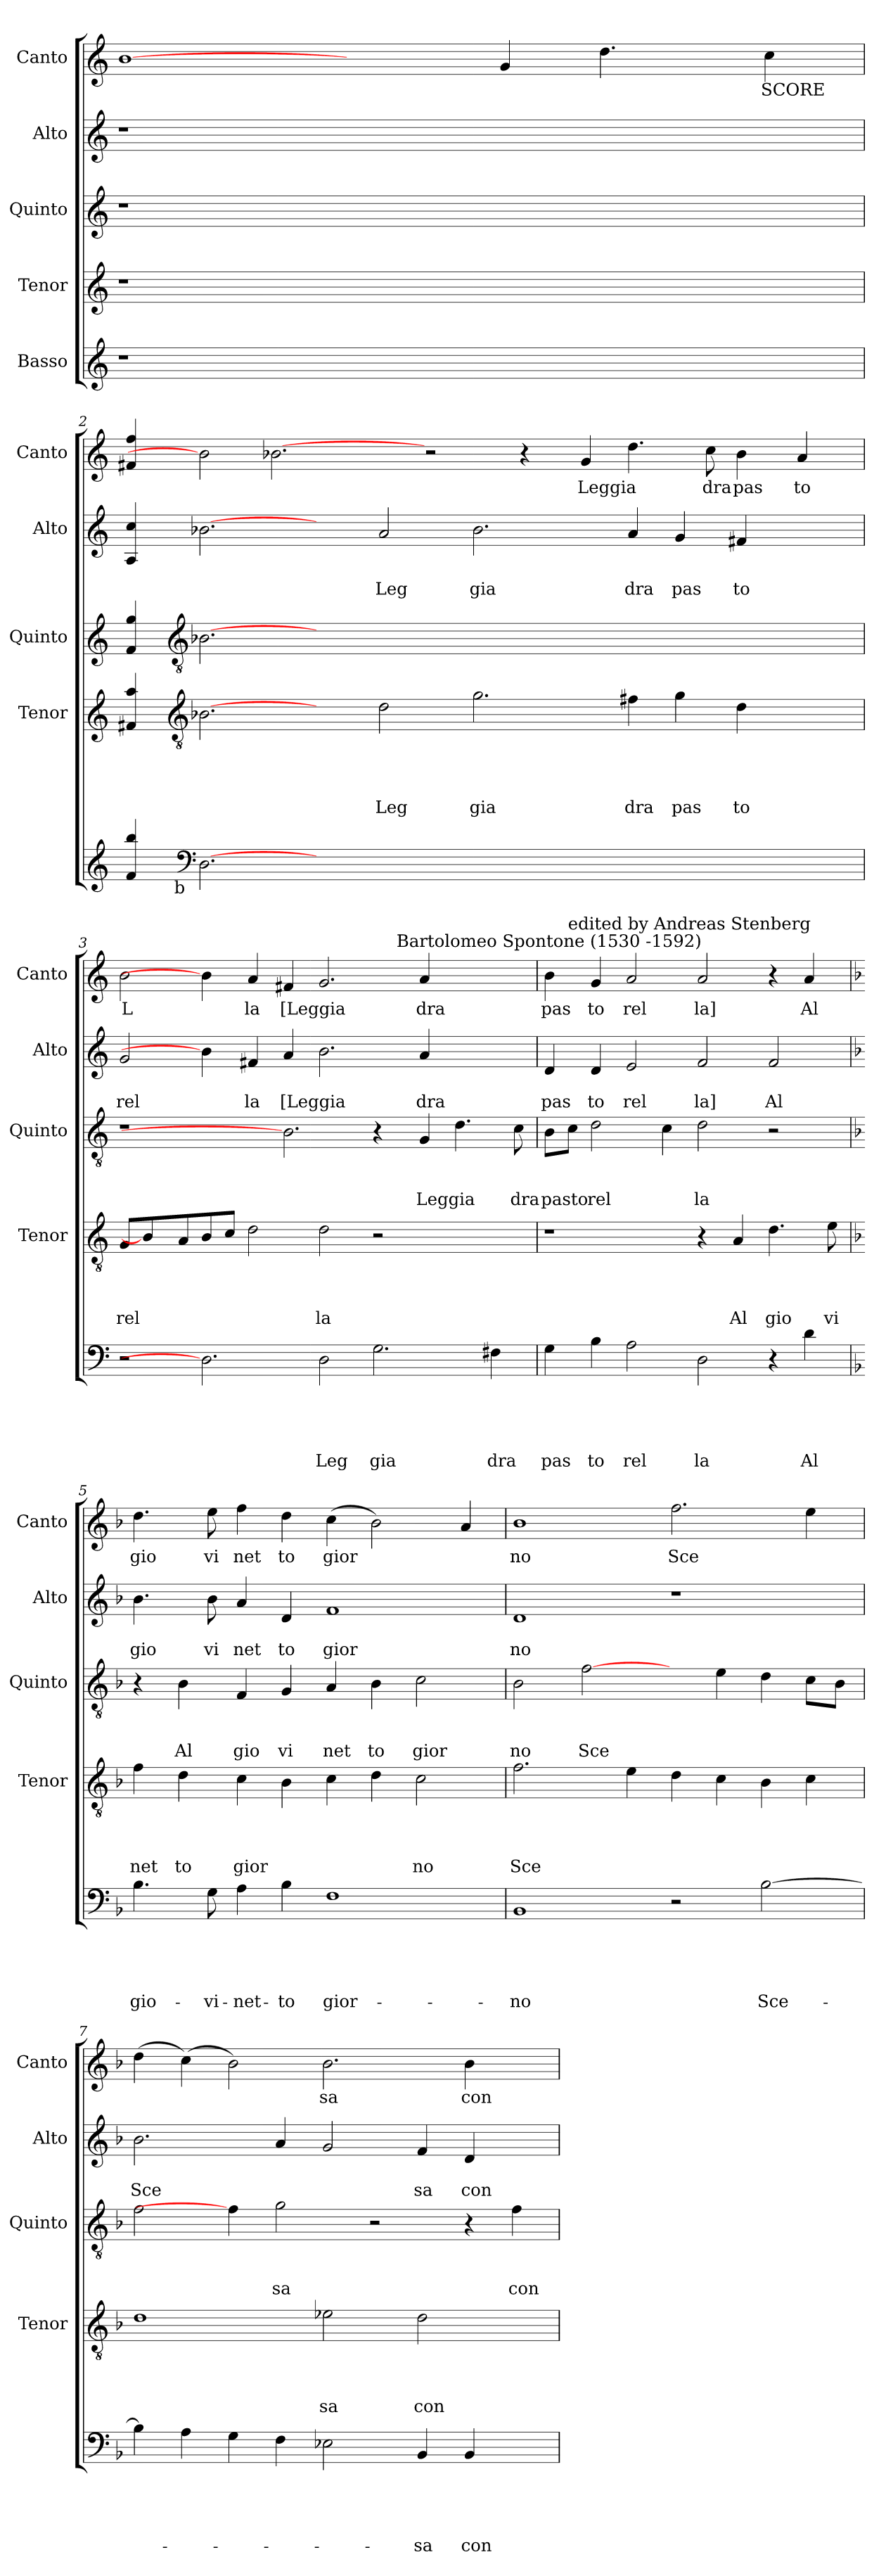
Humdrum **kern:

**kern	**text	**text	**text	**text	**text	**kern	**text	**text	**text	**text	**kern	**text	**text	**text	**kern	**text	**text	**kern	**text
*part5	*part5	*part5	*part5	*part5	*part5	*part4	*part4	*part4	*part4	*part4	*part3	*part3	*part3	*part3	*part2	*part2	*part2	*part1	*part1
*staff5	*staff5	*staff5	*staff5	*staff5	*staff5	*staff4	*staff4	*staff4	*staff4	*staff4	*staff3	*staff3	*staff3	*staff3	*staff2	*staff2	*staff2	*staff1	*staff1
*I"Basso	*	*	*	*	*	*I"Tenor	*	*	*	*	*I"Quinto	*	*	*	*I"Alto	*	*	*I"Canto	*
*	*	*	*	*	*	*I'Tenor	*	*	*	*	*I'Quinto	*	*	*	*I'Alto	*	*	*I'Canto	*
!!LO:PB:g=z
*clefG2	*	*	*	*	*	*clefG2	*	*	*	*	*clefG2	*	*	*	*clefG2	*	*	*clefG2	*
*k[]	*	*	*	*	*	*k[]	*	*	*	*	*k[]	*	*	*	*k[]	*	*	*k[]	*
*C:	*	*	*	*	*	*C:	*	*	*	*	*C:	*	*	*	*C:	*	*	*C:	*
=1	=1	=1	=1	=1	=1	=1	=1	=1	=1	=1	=1	=1	=1	=1	=1	=1	=1	=1	=1
1r	.	.	.	.	.	1r	.	.	.	.	1r	.	.	.	1r	.	.	[1b	.
1ryy	.	.	.	.	.	1ryy	.	.	.	.	1ryy	.	.	.	1ryy	.	.	2ryy	.
.	.	.	.	.	.	.	.	.	.	.	.	.	.	.	.	.	.	4g/	.
.	.	.	.	.	.	.	.	.	.	.	.	.	.	.	.	.	.	4.dd\	.
4.ryy	.	.	.	.	.	4.ryy	.	.	.	.	4.ryy	.	.	.	4.ryy	.	.	.	.
!	!	!	!	!	!	!	!	!	!	!	!	!	!	!	!	!	!	!	!LO:LY:b
.	.	.	.	.	.	.	.	.	.	.	.	.	.	.	.	.	.	4cc\	SCORE
!!LO:LB:g=z
=2	=2	=2	=2	=2	=2	=2	=2	=2	=2	=2	=2	=2	=2	=2	=2	=2	=2	=2	=2
*^	*	*	*	*	*	*	*	*	*	*	*	*	*	*	*	*	*	*	*
4f/ 4bb/	8ryy	.	.	.	.	.	4f#X/ 4aa/	.	.	.	.	4f/ 4gg/	.	.	.	4A/ 4cc/	.	.	4f#X/ 4ff/	.
.	32.ryy	.	.	.	.	.	.	.	.	.	.	.	.	.	.	.	.	.	.	.
!	!LO:TX:b:t=b	!	!	!	!	!	!	!	!	!	!	!	!	!	!	!	!	!	!	!
.	1ryy	.	.	.	.	.	.	.	.	.	.	.	.	.	.	.	.	.	.	.
*clefF4	*	*	*	*	*	*	*clefGv2	*	*	*	*	*clefGv2	*	*	*	*	*	*	*	*
[2.D	.	.	.	.	.	.	[2.B-X	.	.	.	.	[2.B-X	.	.	.	[2.b-X	.	.	2b]	.
.	.	.	.	.	.	.	.	.	.	.	.	.	.	.	.	.	.	.	[2.b-X	.
0ryy	.	.	.	.	.	.	4ryy	.	.	.	.	0ryy	.	.	.	4ryy	.	.	.	.
.	1ryy	.	.	.	.	.	.	.	.	.	.	.	.	.	.	.	.	.	.	.
!	!	!	!	!	!	!	!	!	!	!	!LO:LY:b	!	!	!	!	!	!	!LO:LY:b	!	!
.	.	.	.	.	.	.	2d\	.	.	.	Leg	.	.	.	.	2a/	.	Leg	.	.
.	.	.	.	.	.	.	.	.	.	.	.	.	.	.	.	.	.	.	2r	.
!	!	!	!	!	!	!	!	!	!	!	!LO:LY:b	!	!	!	!	!	!	!LO:LY:b	!	!
.	.	.	.	.	.	.	2.g\	.	.	.	gia	.	.	.	.	2.b-\	.	gia	.	.
.	.	.	.	.	.	.	.	.	.	.	.	.	.	.	.	.	.	.	4r	.
.	1ryy	.	.	.	.	.	.	.	.	.	.	.	.	.	.	.	.	.	.	.
!	!	!	!	!	!	!	!	!	!	!	!	!	!	!	!	!	!	!	!	!LO:LY:b
.	.	.	.	.	.	.	.	.	.	.	.	.	.	.	.	.	.	.	4g/	Leggia
!	!	!	!	!	!	!	!	!	!	!	!LO:LY:b	!	!	!	!	!	!	!LO:LY:b	!	!
.	.	.	.	.	.	.	4f#X\	.	.	.	dra	.	.	.	.	4a/	.	dra	4.dd\	.
!	!	!	!	!	!	!	!	!	!	!	!LO:LY:b	!	!	!	!	!	!	!LO:LY:b	!	!
.	.	.	.	.	.	.	4g\	.	.	.	pas	.	.	.	.	4g/	.	pas	.	.
!	!	!	!	!	!	!	!	!	!	!	!	!	!	!	!	!	!	!	!	!LO:LY:b
.	.	.	.	.	.	.	.	.	.	.	.	.	.	.	.	.	.	.	8cc\	dra
!	!	!	!	!	!	!	!	!	!	!	!LO:LY:b	!	!	!	!	!	!	!LO:LY:b	!	!LO:LY:b
2ryy	.	.	.	.	.	.	4d\	.	.	.	to	2ryy	.	.	.	4f#X/	.	to	4b-\	pas
.	4ryy	.	.	.	.	.	.	.	.	.	.	.	.	.	.	.	.	.	.	.
!	!	!	!	!	!	!	!	!	!	!	!	!	!	!	!	!	!	!	!	!LO:LY:b
.	.	.	.	.	.	.	4ryy	.	.	.	.	.	.	.	.	4ryy	.	.	4a/	to
.	16ryy	.	.	.	.	.	.	.	.	.	.	.	.	.	.	.	.	.	.	.
.	64ryy	.	.	.	.	.	.	.	.	.	.	.	.	.	.	.	.	.	.	.
=3	=3	=3	=3	=3	=3	=3	=3	=3	=3	=3	=3	=3	=3	=3	=3	=3	=3	=3	=3	=3
!	!	!	!	!	!	!	!	!	!	!	!LO:LY:b	!	!	!	!	!	!	!LO:LY:b	!	!LO:LY:b
*v	*v	*	*	*	*	*	*	*	*	*	*	*	*	*	*	*	*	*	*^	*
2r	.	.	.	.	.	8G/L	.	.	.	rel	1r	.	.	.	2g/	.	rel	2b\	1...ryy	L
.	.	.	.	.	.	4B-]	.	.	.	.	.	.	.	.	.	.	.	.	.	.
.	.	.	.	.	.	8A/	.	.	.	.	.	.	.	.	.	.	.	.	.	.
2.D]	.	.	.	.	.	8B/	.	.	.	.	.	.	.	.	4b-]	.	.	4b-]	.	.
.	.	.	.	.	.	8c/J	.	.	.	.	.	.	.	.	.	.	.	.	.	.
!	!	!	!	!	!	!	!	!	!	!	!	!	!	!	!	!	!LO:LY:b	!	!	!LO:LY:b
.	.	.	.	.	.	2d\	.	.	.	.	.	.	.	.	4f#X/	.	la	4a/	.	la
!	!	!	!	!	!	!	!	!	!	!	!	!	!	!	!	!	!LO:LY:b	!	!	!LO:LY:b
.	.	.	.	.	.	.	.	.	.	.	2.B-]	.	.	.	4a/	.	[Leggia	4f#X/	.	[Leggia
!	!	!	!	!	!LO:LY:b	!	!	!	!	!LO:LY:b	!	!	!	!	!	!	!	!	!	!
2D\	.	.	.	.	Leg	2d\	.	.	.	la	.	.	.	.	2.b\	.	.	2.g/	.	.
!	!	!	!	!	!LO:LY:b	!	!	!	!	!	!	!	!	!	!	!	!	!	!	!
2.G\	.	.	.	.	gia	2r	.	.	.	.	4r	.	.	.	.	.	.	.	.	.
!	!	!	!	!	!	!	!	!	!	!	!	!	!	!	!	!	!	!	!LO:TX:a:t=Bartolomeo Spontone (1530 -1592)	!
.	.	.	.	.	.	.	.	.	.	.	.	.	.	.	.	.	.	.	2..ryy	.
!	!	!	!	!	!	!	!	!	!	!	!	!	!	!LO:LY:b	!	!	!LO:LY:b	!	!	!LO:LY:b
.	.	.	.	.	.	.	.	.	.	.	4G/	.	.	Leggia	4a/	.	dra	4a/	.	dra
.	.	.	.	.	.	2ryy	.	.	.	.	4.d\	.	.	.	2ryy	.	.	2ryy	.	.
!	!	!	!	!	!LO:LY:b	!	!	!	!	!	!	!	!	!	!	!	!	!	!	!
4F#X\	.	.	.	.	dra	.	.	.	.	.	.	.	.	.	.	.	.	.	.	.
!	!	!	!	!	!	!	!	!	!	!	!	!	!	!LO:LY:b	!	!	!	!	!	!
.	.	.	.	.	.	.	.	.	.	.	8c\	.	.	dra	.	.	.	.	.	.
=4	=4	=4	=4	=4	=4	=4	=4	=4	=4	=4	=4	=4	=4	=4	=4	=4	=4	=4	=4	=4
!	!	!	!	!	!LO:LY:b	!	!	!	!	!	!	!	!	!LO:LY:b	!	!	!LO:LY:b	!	!	!LO:LY:b
4G\	.	.	.	.	pas	1r	.	.	.	.	8B\L	.	.	pasto	4d/	.	pas	4b\	8ryy	pas
!	!	!	!	!	!	!	!	!	!	!	!	!	!	!	!	!	!	!	!LO:TX:a:t=edited by Andreas Stenberg	!
.	.	.	.	.	.	.	.	.	.	.	8c\J	.	.	.	.	.	.	.	1...ryy	.
!	!	!	!	!	!LO:LY:b	!	!	!	!	!	!	!	!	!LO:LY:b	!	!	!LO:LY:b	!	!	!LO:LY:b
4B\	.	.	.	.	to	.	.	.	.	.	2d\	.	.	rel	4d/	.	to	4g/	.	to
!	!	!	!	!	!LO:LY:b	!	!	!	!	!	!	!	!	!	!	!	!LO:LY:b	!	!	!LO:LY:b
2A\	.	.	.	.	rel	.	.	.	.	.	.	.	.	.	2e/	.	rel	2a/	.	rel
.	.	.	.	.	.	.	.	.	.	.	4c\	.	.	.	.	.	.	.	.	.
!	!	!	!	!	!LO:LY:b	!	!	!	!	!	!	!	!	!LO:LY:b	!	!	!LO:LY:b	!	!	!LO:LY:b
2D\	.	.	.	.	la	4r	.	.	.	.	2d\	.	.	la	2f/	.	la]	2a/	.	la]
!	!	!	!	!	!	!	!	!	!	!LO:LY:b	!	!	!	!	!	!	!	!	!	!
.	.	.	.	.	.	4A/	.	.	.	Al	.	.	.	.	.	.	.	.	.	.
!	!	!	!	!	!	!	!	!	!	!LO:LY:b	!	!	!	!	!	!	!LO:LY:b	!	!	!
4r	.	.	.	.	.	4.d\	.	.	.	gio	2r	.	.	.	2f/	.	Al	4r	.	.
!	!	!	!	!	!LO:LY:b	!	!	!	!	!	!	!	!	!	!	!	!	!	!	!LO:LY:b
4d\	.	.	.	.	Al	.	.	.	.	.	.	.	.	.	.	.	.	4a/	.	Al
!	!	!	!	!	!	!	!	!	!	!LO:LY:b	!	!	!	!	!	!	!	!	!	!
.	.	.	.	.	.	8e\	.	.	.	vi	.	.	.	.	.	.	.	.	.	.
*	*	*	*	*	*	*	*	*	*	*	*	*	*	*	*	*	*	*v	*v	*
!!LO:LB:g=z
=5	=5	=5	=5	=5	=5	=5	=5	=5	=5	=5	=5	=5	=5	=5	=5	=5	=5	=5	=5
*k[b-]	*	*	*	*	*	*k[b-]	*	*	*	*	*k[b-]	*	*	*	*k[b-]	*	*	*k[b-]	*
*F:	*	*	*	*	*	*F:	*	*	*	*	*F:	*	*	*	*F:	*	*	*F:	*
*	*	*	*	*	*	*	*	*	*	*	*	*	*	*	*	*	*	*^	*
!	!	!	!	!	!LO:LY:b	!	!	!	!	!LO:LY:b	!	!	!	!	!	!	!LO:LY:b	!	!	!LO:LY:b
*	*	*	*	*	*	*	*	*	*	*	*	*	*	*	*	*	*	*v	*v	*
4.B-\	.	.	.	.	gio-	4f\	.	.	.	net	4r	.	.	.	4.b-\	.	gio	4.dd\	gio
!	!	!	!	!	!	!	!	!	!	!LO:LY:b	!	!	!	!LO:LY:b	!	!	!	!	!
.	.	.	.	.	.	4d\	.	.	.	to	4B-\	.	.	Al	.	.	.	.	.
!	!	!	!	!	!LO:LY:b	!	!	!	!	!	!	!	!	!	!	!	!LO:LY:b	!	!LO:LY:b
8G\	.	.	.	.	-vi-	.	.	.	.	.	.	.	.	.	8b-\	.	vi	8ee\	vi
!	!	!	!	!	!LO:LY:b	!	!	!	!	!LO:LY:b	!	!	!	!LO:LY:b	!	!	!LO:LY:b	!	!LO:LY:b
4A\	.	.	.	.	-net-	4c\	.	.	.	gior	4F/	.	.	gio	4a/	.	net	4ff\	net
!	!	!	!	!	!LO:LY:b	!	!	!	!	!	!	!	!	!LO:LY:b	!	!	!LO:LY:b	!	!LO:LY:b
4B-\	.	.	.	.	-to	4B-\	.	.	.	.	4G/	.	.	vi	4d/	.	to	4dd\	to
!	!	!	!	!	!LO:LY:b	!	!	!	!	!	!	!	!	!LO:LY:b	!	!	!LO:LY:b	!	!LO:LY:b
1F	.	.	.	.	gior-	4c\	.	.	.	.	4A/	.	.	net	1f	.	gior	(>4cc\	gior
!	!	!	!	!	!	!	!	!	!	!	!	!	!	!LO:LY:b	!	!	!	!	!
.	.	.	.	.	.	4d\	.	.	.	.	4B-\	.	.	to	.	.	.	2b-\)	.
!	!	!	!	!	!	!	!	!	!	!LO:LY:b	!	!	!	!LO:LY:b	!	!	!	!	!
.	.	.	.	.	.	2c\	.	.	.	no	2c\	.	.	gior	.	.	.	.	.
.	.	.	.	.	.	.	.	.	.	.	.	.	.	.	.	.	.	4a/	.
=6	=6	=6	=6	=6	=6	=6	=6	=6	=6	=6	=6	=6	=6	=6	=6	=6	=6	=6	=6
!	!	!	!	!	!LO:LY:b	!	!	!	!	!LO:LY:b	!	!	!	!LO:LY:b	!	!	!LO:LY:b	!	!LO:LY:b
1BB-	.	.	.	.	-no	2.f\	.	.	.	Sce	2B-\	.	.	no	1d	.	no	1b-	no
!	!	!	!	!	!	!	!	!	!	!	!	!	!	!LO:LY:b	!	!	!	!	!
.	.	.	.	.	.	.	.	.	.	.	[2f\	.	.	Sce	.	.	.	.	.
.	.	.	.	.	.	4e\	.	.	.	.	.	.	.	.	.	.	.	.	.
!	!	!	!	!	!	!	!	!	!	!	!	!	!	!	!	!	!	!	!LO:LY:b
2r	.	.	.	.	.	4d\	.	.	.	.	4ryy	.	.	.	1r	.	.	2.ff\	Sce
.	.	.	.	.	.	4c\	.	.	.	.	4e\	.	.	.	.	.	.	.	.
!	!	!	!	!	!LO:LY:b	!	!	!	!	!	!	!	!	!	!	!	!	!	!
[>2B-\	.	.	.	.	Sce-	4B-\	.	.	.	.	4d\	.	.	.	.	.	.	.	.
.	.	.	.	.	.	4c\	.	.	.	.	8c\L	.	.	.	.	.	.	4ee\	.
.	.	.	.	.	.	.	.	.	.	.	8B-\J	.	.	.	.	.	.	.	.
=7	=7	=7	=7	=7	=7	=7	=7	=7	=7	=7	=7	=7	=7	=7	=7	=7	=7	=7	=7
!	!	!	!	!	!	!	!	!	!	!	!	!	!	!	!	!	!LO:LY:b	!	!
4B-\]	.	.	.	.	.	1d	.	.	.	.	2f\	.	.	.	2.b-\	.	Sce	(>4dd\	.
4A\	.	.	.	.	.	.	.	.	.	.	.	.	.	.	.	.	.	(<4cc\)	.
4G\	.	.	.	.	.	.	.	.	.	.	4f\]	.	.	.	.	.	.	2b-\)	.
!	!	!	!	!	!	!	!	!	!	!	!	!	!	!LO:LY:b	!	!	!	!	!
4F\	.	.	.	.	.	.	.	.	.	.	2g\	.	.	sa	4a/	.	.	.	.
!	!	!	!	!	!	!	!	!	!	!LO:LY:b	!	!	!	!	!	!	!	!	!LO:LY:b
2E-X\	.	.	.	.	.	2e-X\	.	.	.	sa	.	.	.	.	2g/	.	.	2.b-\	sa
.	.	.	.	.	.	.	.	.	.	.	2r	.	.	.	.	.	.	.	.
!	!	!	!	!	!LO:LY:b	!	!	!	!	!LO:LY:b	!	!	!	!	!	!	!LO:LY:b	!	!
4BB-/	.	.	.	.	-sa	2d\	.	.	.	con	.	.	.	.	4f/	.	sa	.	.
!	!	!	!	!	!LO:LY:b	!	!	!	!	!	!	!	!	!	!	!	!LO:LY:b	!	!LO:LY:b
4BB-/	.	.	.	.	con	.	.	.	.	.	4r	.	.	.	4d/	.	con	4b-\	con
!	!	!	!	!	!	!	!	!	!	!	!	!	!	!LO:LY:b	!	!	!	!	!
4ryy	.	.	.	.	.	4ryy	.	.	.	.	4f\	.	.	con	4ryy	.	.	4ryy	.
=	=	=	=	=	=	=	=	=	=	=	=	=	=	=	=	=	=	=	=
*-	*-	*-	*-	*-	*-	*-	*-	*-	*-	*-	*-	*-	*-	*-	*-	*-	*-	*-	*-
